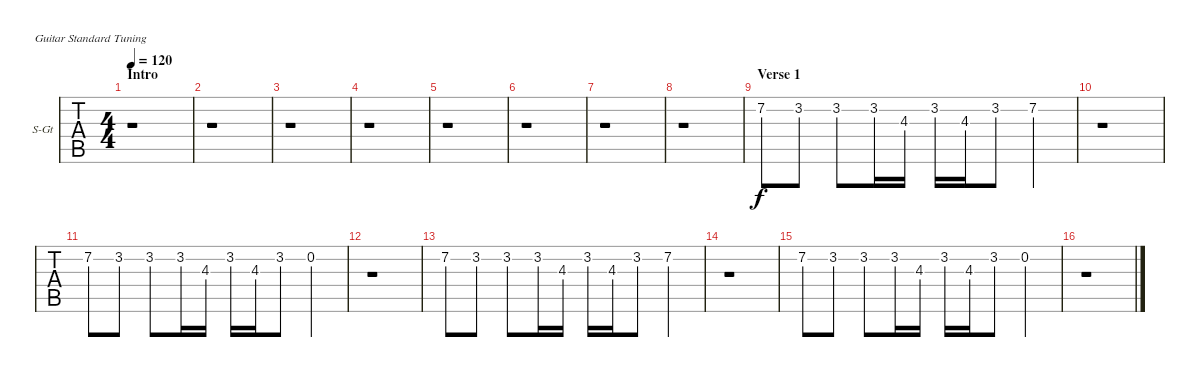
\defaultSystemsLayout 4
\bracketExtendMode groupsimilarinstruments
\firstSystemTrackNameOrientation horizontal
\otherSystemsTrackNameOrientation horizontal
\track ("Voice" "S-Gt") {instrument acousticguitarsteel}
\staff {tabs}
\tuning (E4 B3 G3 D3 A2 E2)
\ts (4 4)
\section ("" "Intro")
\tempo 120
\clef g2
\ks c
r.1{dy f instrument acousticguitarsteel} |
r.1 |
r.1 |
r.1 |
r.1 |
r.1 |
r.1 |
r.1 |
\section ("" "Verse 1")
7.2.8 3.2.8 3.2.8 3.2.16 4.3.16 3.2.16 4.3.16 3.2.8 7.2.4 |
r.1 |
7.2.8 3.2.8 3.2.8 3.2.16 4.3.16 3.2.16 4.3.16 3.2.8 0.2.4 |
r.1 |
7.2.8 3.2.8 3.2.8 3.2.16 4.3.16 3.2.16 4.3.16 3.2.8 7.2.4 |
r.1 |
7.2.8 3.2.8 3.2.8 3.2.16 4.3.16 3.2.16 4.3.16 3.2.8 0.2.4 |
r.1
